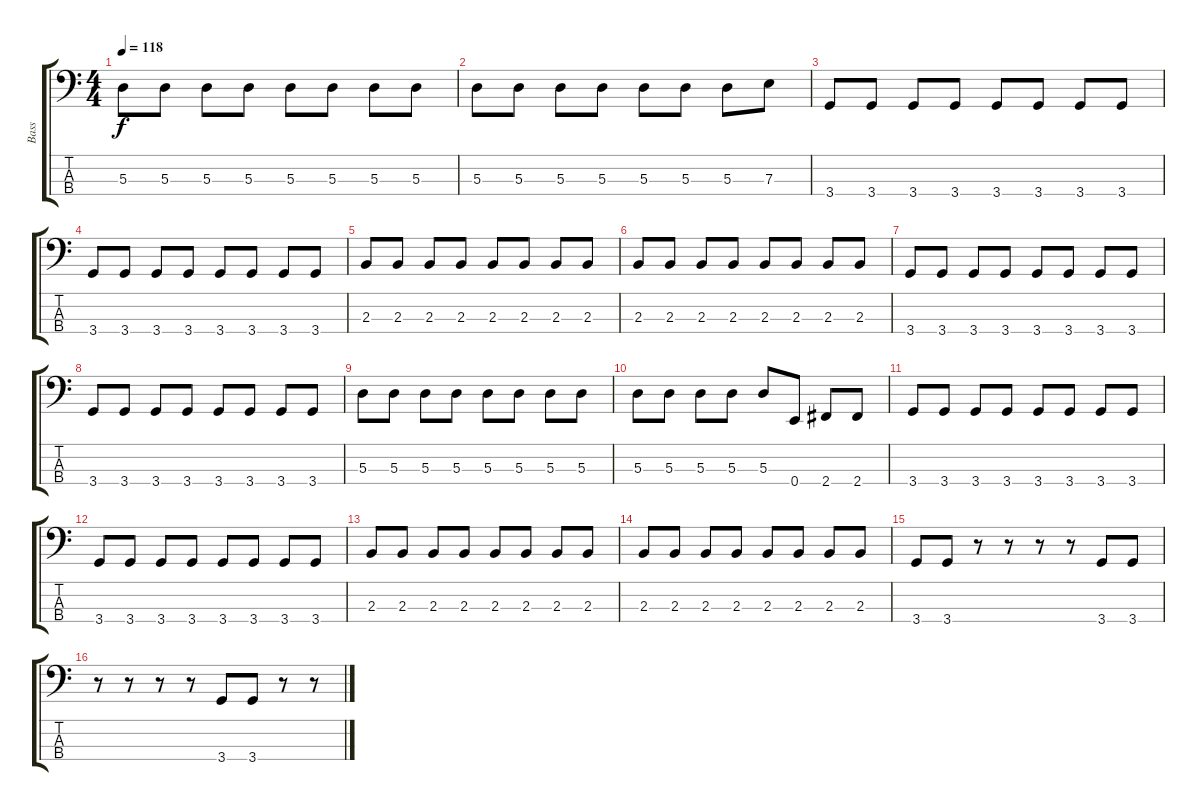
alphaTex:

\track ("Bass" "Bass") {instrument electricbassfinger}
\staff {score tabs}
\tuning (G2 D2 A1 E1) {hide}
\ts (4 4)
\tempo 118
\clef f4
\ks c
5.3.8{dy f} 5.3.8 5.3.8 5.3.8 5.3.8 5.3.8 5.3.8 5.3.8 |
5.3.8 5.3.8 5.3.8 5.3.8 5.3.8 5.3.8 5.3.8 7.3.8 |
3.4.8 3.4.8 3.4.8 3.4.8 3.4.8 3.4.8 3.4.8 3.4.8 |
3.4.8 3.4.8 3.4.8 3.4.8 3.4.8 3.4.8 3.4.8 3.4.8 |
2.3.8 2.3.8 2.3.8 2.3.8 2.3.8 2.3.8 2.3.8 2.3.8 |
2.3.8 2.3.8 2.3.8 2.3.8 2.3.8 2.3.8 2.3.8 2.3.8 |
3.4.8 3.4.8 3.4.8 3.4.8 3.4.8 3.4.8 3.4.8 3.4.8 |
3.4.8 3.4.8 3.4.8 3.4.8 3.4.8 3.4.8 3.4.8 3.4.8 |
5.3.8 5.3.8 5.3.8 5.3.8 5.3.8 5.3.8 5.3.8 5.3.8 |
5.3.8 5.3.8 5.3.8 5.3.8 5.3.8 0.4.8 2.4.8 2.4.8 |
3.4.8 3.4.8 3.4.8 3.4.8 3.4.8 3.4.8 3.4.8 3.4.8 |
3.4.8 3.4.8 3.4.8 3.4.8 3.4.8 3.4.8 3.4.8 3.4.8 |
2.3.8 2.3.8 2.3.8 2.3.8 2.3.8 2.3.8 2.3.8 2.3.8 |
2.3.8 2.3.8 2.3.8 2.3.8 2.3.8 2.3.8 2.3.8 2.3.8 |
3.4.8 3.4.8 r.8 r.8 r.8 r.8 3.4.8 3.4.8 |
r.8 r.8 r.8 r.8 3.4.8 3.4.8 r.8 r.8
